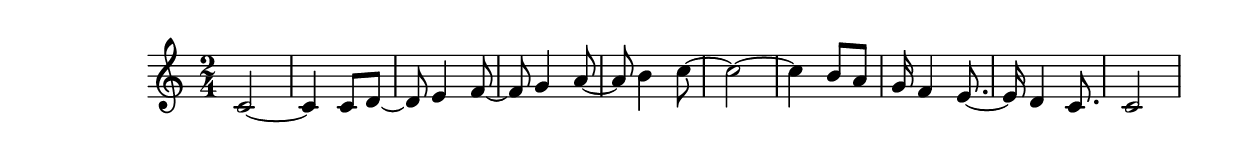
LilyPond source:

\version "2.1.22"

\header{
texidoc="

If the @code{Note_heads_engraver} is replaced by the @code{Completion_heads_engraver}, notes that cross bar lines are split into tied notes.

"
}

\paper { raggedright= ##t }



\score{
  \notes\relative c'{
  \time 2/4

  c2. c8 d4 e f g a b c2.. b8 a g16 f4 e d c8. c2 
  }
  \paper{
    \translator{
      \VoiceContext
      \remove "Note_heads_engraver"
      \consists "Completion_heads_engraver"
    }
  }
}
